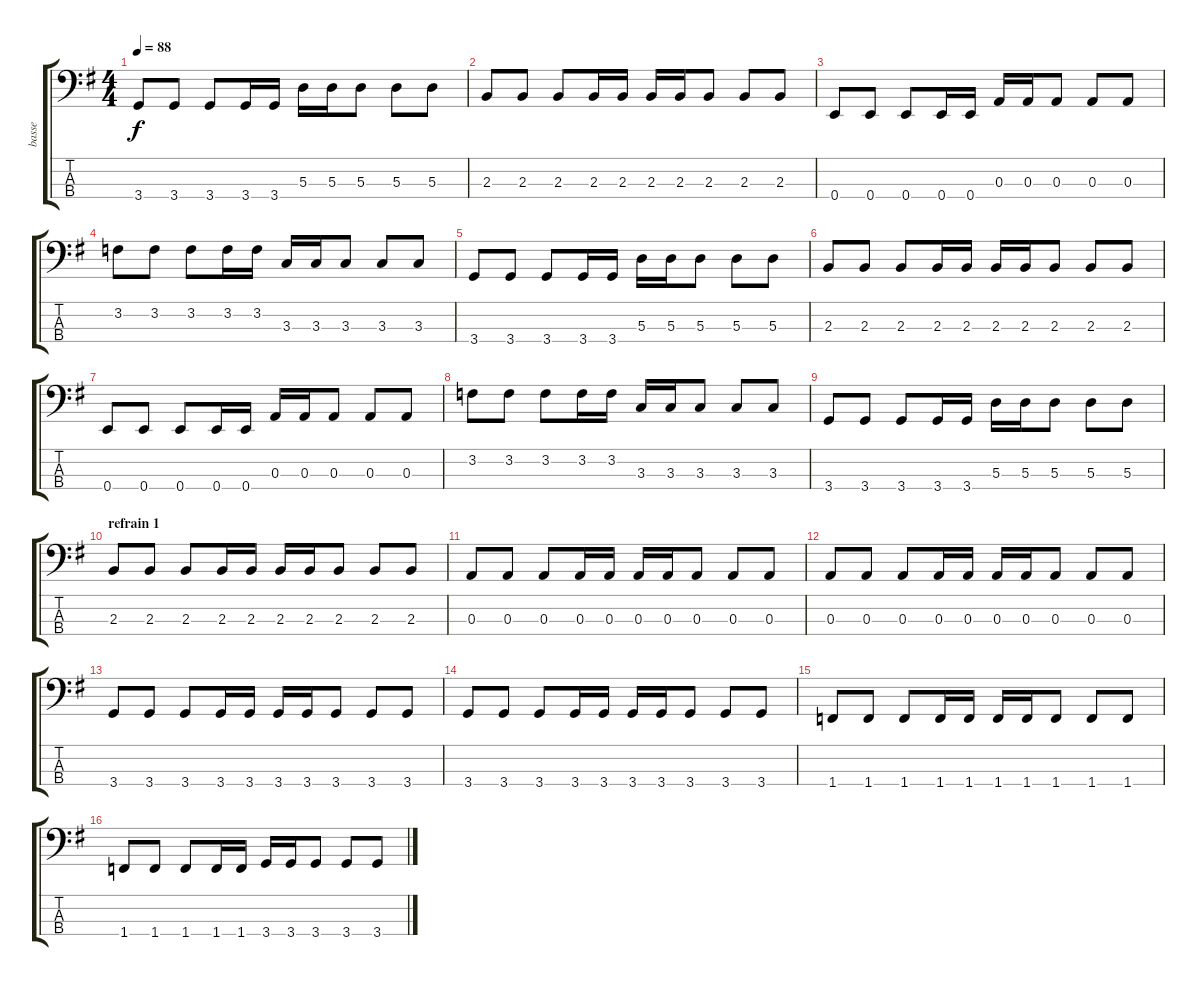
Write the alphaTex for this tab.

\track ("basse" "basse") {instrument acousticbass}
\staff {score tabs}
\tuning (G2 D2 A1 E1) {hide}
\ts (4 4)
\tempo 88
\clef f4
\ks g
3.4.8{dy f} 3.4.8 3.4.8 3.4.16 3.4.16 5.3.16 5.3.16 5.3.8 5.3.8 5.3.8 |
2.3.8 2.3.8 2.3.8 2.3.16 2.3.16 2.3.16 2.3.16 2.3.8 2.3.8 2.3.8 |
0.4.8 0.4.8 0.4.8 0.4.16 0.4.16 0.3.16 0.3.16 0.3.8 0.3.8 0.3.8 |
3.2.8 3.2.8 3.2.8 3.2.16 3.2.16 3.3.16 3.3.16 3.3.8 3.3.8 3.3.8 |
3.4.8 3.4.8 3.4.8 3.4.16 3.4.16 5.3.16 5.3.16 5.3.8 5.3.8 5.3.8 |
2.3.8 2.3.8 2.3.8 2.3.16 2.3.16 2.3.16 2.3.16 2.3.8 2.3.8 2.3.8 |
0.4.8 0.4.8 0.4.8 0.4.16 0.4.16 0.3.16 0.3.16 0.3.8 0.3.8 0.3.8 |
3.2.8 3.2.8 3.2.8 3.2.16 3.2.16 3.3.16 3.3.16 3.3.8 3.3.8 3.3.8 |
3.4.8 3.4.8 3.4.8 3.4.16 3.4.16 5.3.16 5.3.16 5.3.8 5.3.8 5.3.8 |
\section ("" "refrain 1")
2.3.8 2.3.8 2.3.8 2.3.16 2.3.16 2.3.16 2.3.16 2.3.8 2.3.8 2.3.8 |
0.3.8 0.3.8 0.3.8 0.3.16 0.3.16 0.3.16 0.3.16 0.3.8 0.3.8 0.3.8 |
0.3.8 0.3.8 0.3.8 0.3.16 0.3.16 0.3.16 0.3.16 0.3.8 0.3.8 0.3.8 |
3.4.8 3.4.8 3.4.8 3.4.16 3.4.16 3.4.16 3.4.16 3.4.8 3.4.8 3.4.8 |
3.4.8 3.4.8 3.4.8 3.4.16 3.4.16 3.4.16 3.4.16 3.4.8 3.4.8 3.4.8 |
1.4.8 1.4.8 1.4.8 1.4.16 1.4.16 1.4.16 1.4.16 1.4.8 1.4.8 1.4.8 |
1.4.8 1.4.8 1.4.8 1.4.16 1.4.16 3.4.16 3.4.16 3.4.8 3.4.8 3.4.8
